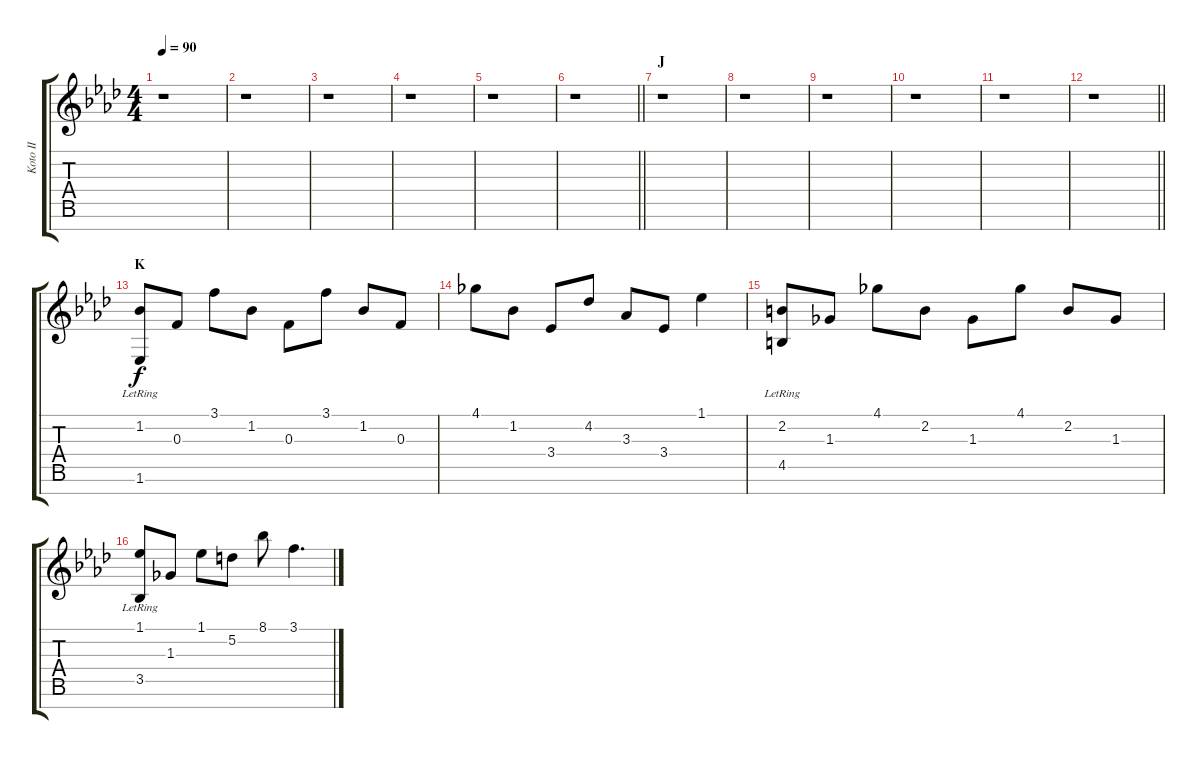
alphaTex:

\track ("Koto II" "Koto II") {instrument koto}
\staff {score tabs}
\tuning (D5 A4 F4 C4 G3 D3 A2) {hide}
\ts (4 4)
\tempo 90
\clef g2
\ks ab
r.1{dy f} |
r.1 |
r.1 |
r.1 |
r.1 |
\barLineRight lightlight
r.1 |
\section ("" "J")
r.1 |
r.1 |
r.1 |
r.1 |
r.1 |
\barLineRight lightlight
r.1 |
\section ("" "K")
(1.2 1.6{lr}).8 0.3.8 3.1.8 1.2.8 0.3.8 3.1.8 1.2.8 0.3.8 |
4.1.8 1.2.8 3.4.8 4.2.8 3.3.8 3.4.8 1.1.4 |
(2.2 4.5{lr}).8 1.3.8 4.1.8 2.2.8 1.3.8 4.1.8 2.2.8 1.3.8 |
(1.1 3.5{lr}).8 1.3.8 1.1.8 5.2.8 8.1.8 3.1.4{d}
